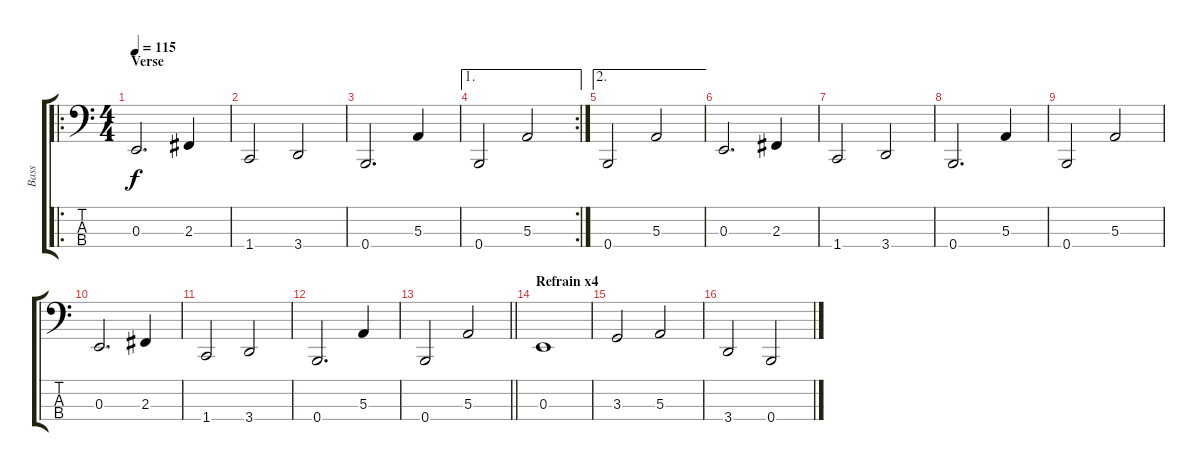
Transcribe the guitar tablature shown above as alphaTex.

\track ("Bass" "Bass") {instrument electricbassfinger}
\staff {score tabs}
\tuning (D2 A1 E1 B0) {hide}
\ro
\ts (4 4)
\section ("" "Verse")
\tempo 115
\clef f4
\ks c
0.3.2{d dy f} 2.3.4 |
1.4.2 3.4.2 |
0.4.2{d} 5.3.4 |
\ae 1
\rc 2
0.4.2 5.3.2 |
\ae 2
0.4.2 5.3.2 |
0.3.2{d} 2.3.4 |
1.4.2 3.4.2 |
0.4.2{d} 5.3.4 |
0.4.2 5.3.2 |
0.3.2{d} 2.3.4 |
1.4.2 3.4.2 |
0.4.2{d} 5.3.4 |
\barLineRight lightlight
0.4.2 5.3.2 |
\section ("" "Refrain x4")
0.3.1 |
3.3.2 5.3.2 |
3.4.2 0.4.2
